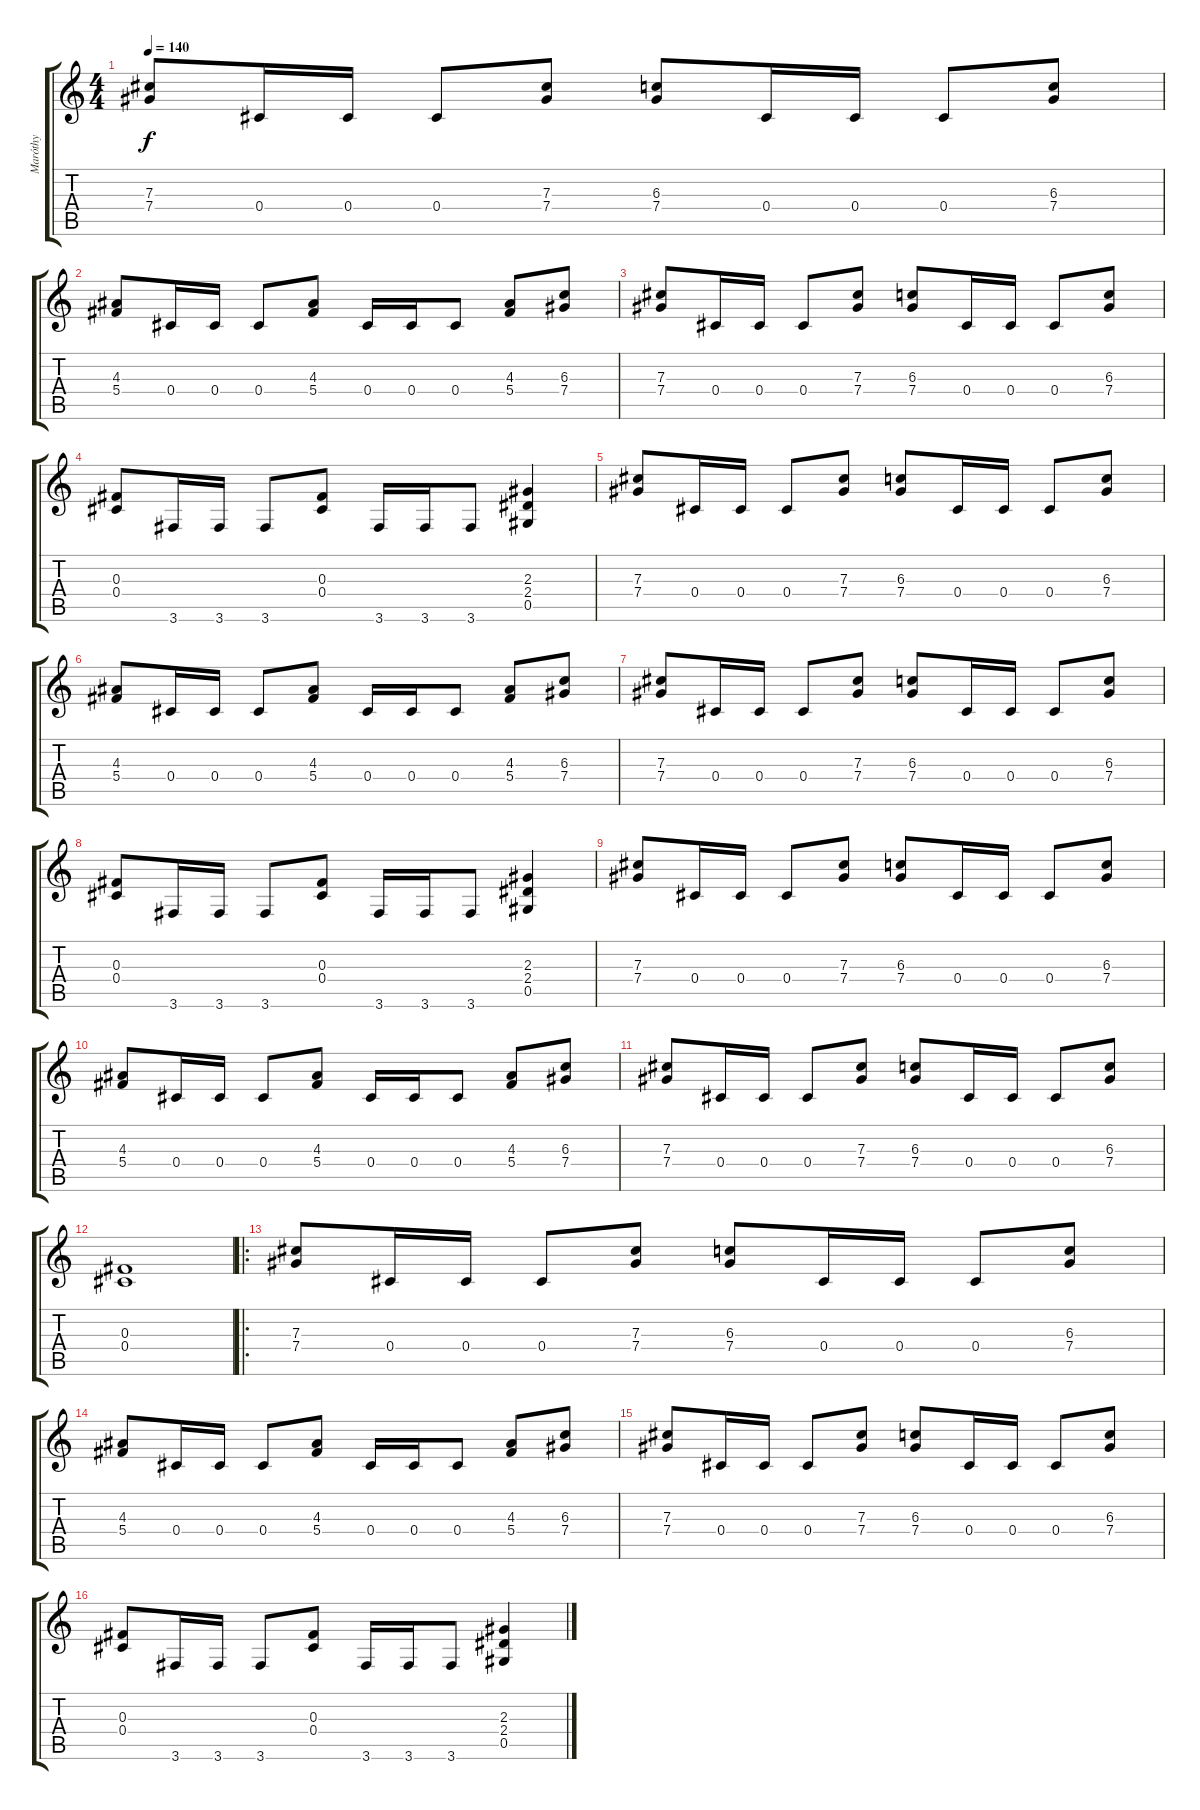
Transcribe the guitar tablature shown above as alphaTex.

\track ("Maróthy" "Maróthy") {instrument distortionguitar}
\staff {score tabs}
\tuning (Eb4 Bb3 Gb3 Db3 Ab2 Eb2) {hide}
\ts (4 4)
\tempo 140
\clef g2
\ks c
(7.3 7.4).8{dy f instrument distortionguitar} 0.4.16 0.4.16 0.4.8 (7.3 7.4).8 (6.3 7.4).8 0.4.16 0.4.16 0.4.8 (6.3 7.4).8 |
(4.3 5.4).8 0.4.16 0.4.16 0.4.8 (4.3 5.4).8 0.4.16 0.4.16 0.4.8 (4.3 5.4).8 (6.3 7.4).8 |
(7.3 7.4).8 0.4.16 0.4.16 0.4.8 (7.3 7.4).8 (6.3 7.4).8 0.4.16 0.4.16 0.4.8 (6.3 7.4).8 |
(0.3 0.4).8 3.6.16 3.6.16 3.6.8 (0.3 0.4).8 3.6.16 3.6.16 3.6.8 (2.3 2.4 0.5).4 |
(7.3 7.4).8 0.4.16 0.4.16 0.4.8 (7.3 7.4).8 (6.3 7.4).8 0.4.16 0.4.16 0.4.8 (6.3 7.4).8 |
(4.3 5.4).8 0.4.16 0.4.16 0.4.8 (4.3 5.4).8 0.4.16 0.4.16 0.4.8 (4.3 5.4).8 (6.3 7.4).8 |
(7.3 7.4).8 0.4.16 0.4.16 0.4.8 (7.3 7.4).8 (6.3 7.4).8 0.4.16 0.4.16 0.4.8 (6.3 7.4).8 |
(0.3 0.4).8 3.6.16 3.6.16 3.6.8 (0.3 0.4).8 3.6.16 3.6.16 3.6.8 (2.3 2.4 0.5).4 |
(7.3 7.4).8 0.4.16 0.4.16 0.4.8 (7.3 7.4).8 (6.3 7.4).8 0.4.16 0.4.16 0.4.8 (6.3 7.4).8 |
(4.3 5.4).8 0.4.16 0.4.16 0.4.8 (4.3 5.4).8 0.4.16 0.4.16 0.4.8 (4.3 5.4).8 (6.3 7.4).8 |
(7.3 7.4).8 0.4.16 0.4.16 0.4.8 (7.3 7.4).8 (6.3 7.4).8 0.4.16 0.4.16 0.4.8 (6.3 7.4).8 |
(0.3 0.4).1 |
\ro
(7.3 7.4).8 0.4.16 0.4.16 0.4.8 (7.3 7.4).8 (6.3 7.4).8 0.4.16 0.4.16 0.4.8 (6.3 7.4).8 |
(4.3 5.4).8 0.4.16 0.4.16 0.4.8 (4.3 5.4).8 0.4.16 0.4.16 0.4.8 (4.3 5.4).8 (6.3 7.4).8 |
(7.3 7.4).8 0.4.16 0.4.16 0.4.8 (7.3 7.4).8 (6.3 7.4).8 0.4.16 0.4.16 0.4.8 (6.3 7.4).8 |
(0.3 0.4).8 3.6.16 3.6.16 3.6.8 (0.3 0.4).8 3.6.16 3.6.16 3.6.8 (2.3 2.4 0.5).4
